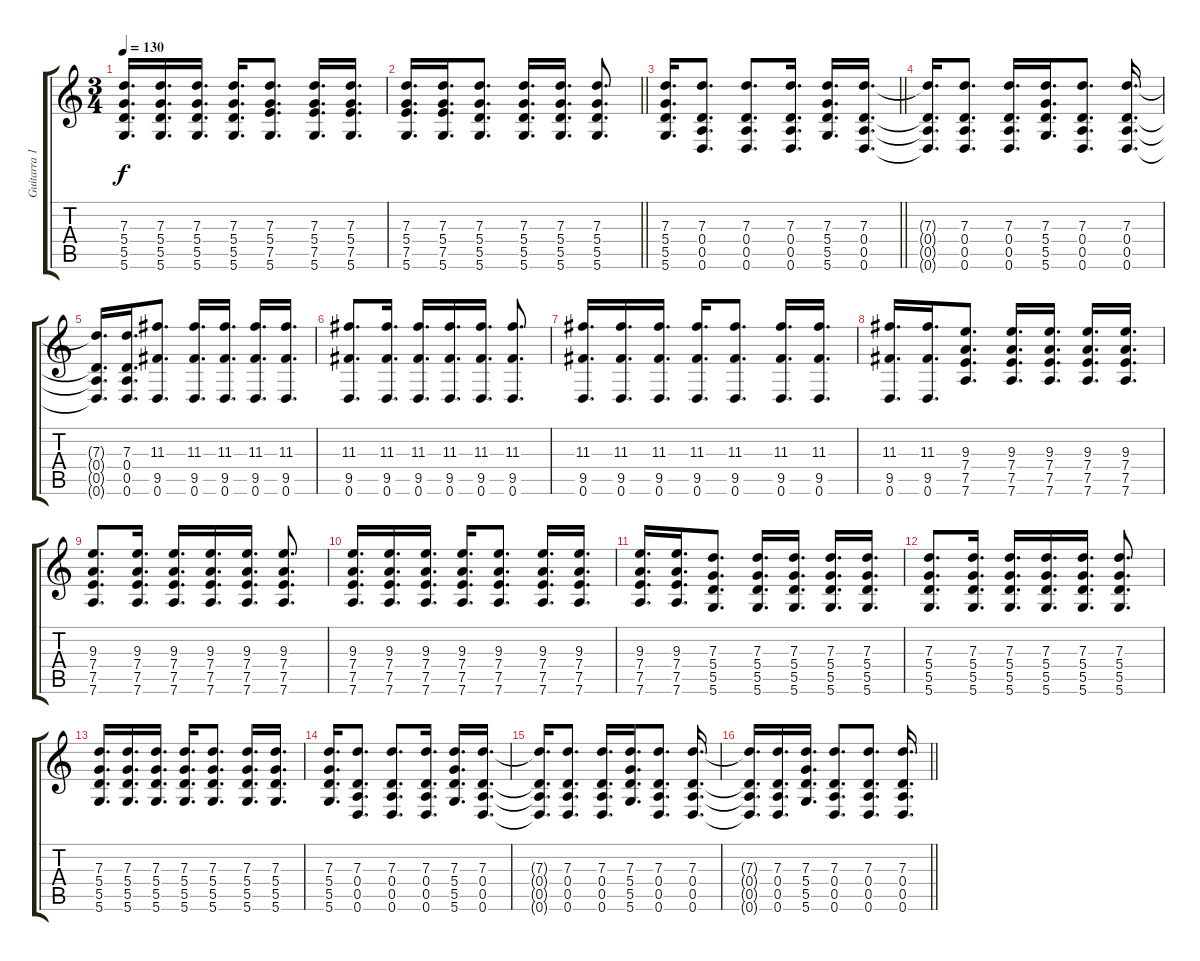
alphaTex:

\track ("Guitarra 1" "Guitarra 1") {instrument acousticguitarnylon bank 1}
\staff {score tabs}
\tuning (E4 B3 G3 D3 A2 D2) {hide}
\ts (3 4)
\tempo 130
\clef g2
\ks c
(7.3 5.4 5.5 5.6).16{d dy f} (7.3 5.4 5.5 5.6).16{d} (7.3 5.4 5.5 5.6).16{d} (7.3 5.4 5.5 5.6).16{d} (7.3 5.4 7.5 5.6).8{d} (7.3 5.4 7.5 5.6).16{d} (7.3 5.4 7.5 5.6).16{d} |
\barLineRight lightlight
(7.3 5.4 7.5 5.6).16{d} (7.3 5.4 7.5 5.6).16{d} (7.3 5.4 5.5 5.6).8{d} (7.3 5.4 5.5 5.6).16{d} (7.3 5.4 5.5 5.6).16{d} (7.3 5.4 5.5 5.6).8{d} |
\barLineRight lightlight
(7.3 5.4 5.5 5.6).16{d} (7.3 0.4 0.5 0.6).8{d} (7.3 0.4 0.5 0.6).8{d} (7.3 0.4 0.5 0.6).16{d} (7.3 5.4 5.5 5.6).16{d} (7.3 0.4 0.5 0.6).16{d} |
(7.3{t} 0.4{t} 0.5{t} 0.6{t}).16{d} (7.3 0.4 0.5 0.6).8{d} (7.3 0.4 0.5 0.6).16{d} (7.3 5.4 5.5 5.6).16{d} (7.3 0.4 0.5 0.6).8{d} (7.3 0.4 0.5 0.6).16{d} |
(7.3{t} 0.4{t} 0.5{t} 0.6{t}).16{d} (7.3 0.4 0.5 0.6).16{d} (11.3 9.5 0.6).8{d} (11.3 9.5 0.6).16{d} (11.3 9.5 0.6).16{d} (11.3 9.5 0.6).16{d} (11.3 9.5 0.6).16{d} |
(11.3 9.5 0.6).8{d} (11.3 9.5 0.6).16{d} (11.3 9.5 0.6).16{d} (11.3 9.5 0.6).16{d} (11.3 9.5 0.6).16{d} (11.3 9.5 0.6).8{d} |
(11.3 9.5 0.6).16{d} (11.3 9.5 0.6).16{d} (11.3 9.5 0.6).16{d} (11.3 9.5 0.6).16{d} (11.3 9.5 0.6).8{d} (11.3 9.5 0.6).16{d} (11.3 9.5 0.6).16{d} |
(11.3 9.5 0.6).16{d} (11.3 9.5 0.6).16{d} (9.3 7.4 7.5 7.6).8{d} (9.3 7.4 7.5 7.6).16{d} (9.3 7.4 7.5 7.6).16{d} (9.3 7.4 7.5 7.6).16{d} (9.3 7.4 7.5 7.6).16{d} |
(9.3 7.4 7.5 7.6).8{d} (9.3 7.4 7.5 7.6).16{d} (9.3 7.4 7.5 7.6).16{d} (9.3 7.4 7.5 7.6).16{d} (9.3 7.4 7.5 7.6).16{d} (9.3 7.4 7.5 7.6).8{d} |
(9.3 7.4 7.5 7.6).16{d} (9.3 7.4 7.5 7.6).16{d} (9.3 7.4 7.5 7.6).16{d} (9.3 7.4 7.5 7.6).16{d} (9.3 7.4 7.5 7.6).8{d} (9.3 7.4 7.5 7.6).16{d} (9.3 7.4 7.5 7.6).16{d} |
(9.3 7.4 7.5 7.6).16{d} (9.3 7.4 7.5 7.6).16{d} (7.3 5.4 5.5 5.6).8{d} (7.3 5.4 5.5 5.6).16{d} (7.3 5.4 5.5 5.6).16{d} (7.3 5.4 5.5 5.6).16{d} (7.3 5.4 5.5 5.6).16{d} |
(7.3 5.4 5.5 5.6).8{d} (7.3 5.4 5.5 5.6).16{d} (7.3 5.4 5.5 5.6).16{d} (7.3 5.4 5.5 5.6).16{d} (7.3 5.4 5.5 5.6).16{d} (7.3 5.4 5.5 5.6).8{d} |
(7.3 5.4 5.5 5.6).16{d} (7.3 5.4 5.5 5.6).16{d} (7.3 5.4 5.5 5.6).16{d} (7.3 5.4 5.5 5.6).16{d} (7.3 5.4 5.5 5.6).8{d} (7.3 5.4 5.5 5.6).16{d} (7.3 5.4 5.5 5.6).16{d} |
(7.3 5.4 5.5 5.6).16{d} (7.3 0.4 0.5 0.6).8{d} (7.3 0.4 0.5 0.6).8{d} (7.3 0.4 0.5 0.6).16{d} (7.3 5.4 5.5 5.6).16{d} (7.3 0.4 0.5 0.6).16{d} |
(7.3{t} 0.4{t} 0.5{t} 0.6{t}).16{d} (7.3 0.4 0.5 0.6).8{d} (7.3 0.4 0.5 0.6).16{d} (7.3 5.4 5.5 5.6).16{d} (7.3 0.4 0.5 0.6).8{d} (7.3 0.4 0.5 0.6).16{d} |
\barLineRight lightlight
(7.3{t} 0.4{t} 0.5{t} 0.6{t}).16{d} (7.3 0.4 0.5 0.6).16{d} (7.3 5.4 5.5 5.6).16{d} (7.3 0.4 0.5 0.6).8{d} (7.3 0.4 0.5 0.6).8{d} (7.3 0.4 0.5 0.6).16{d}
